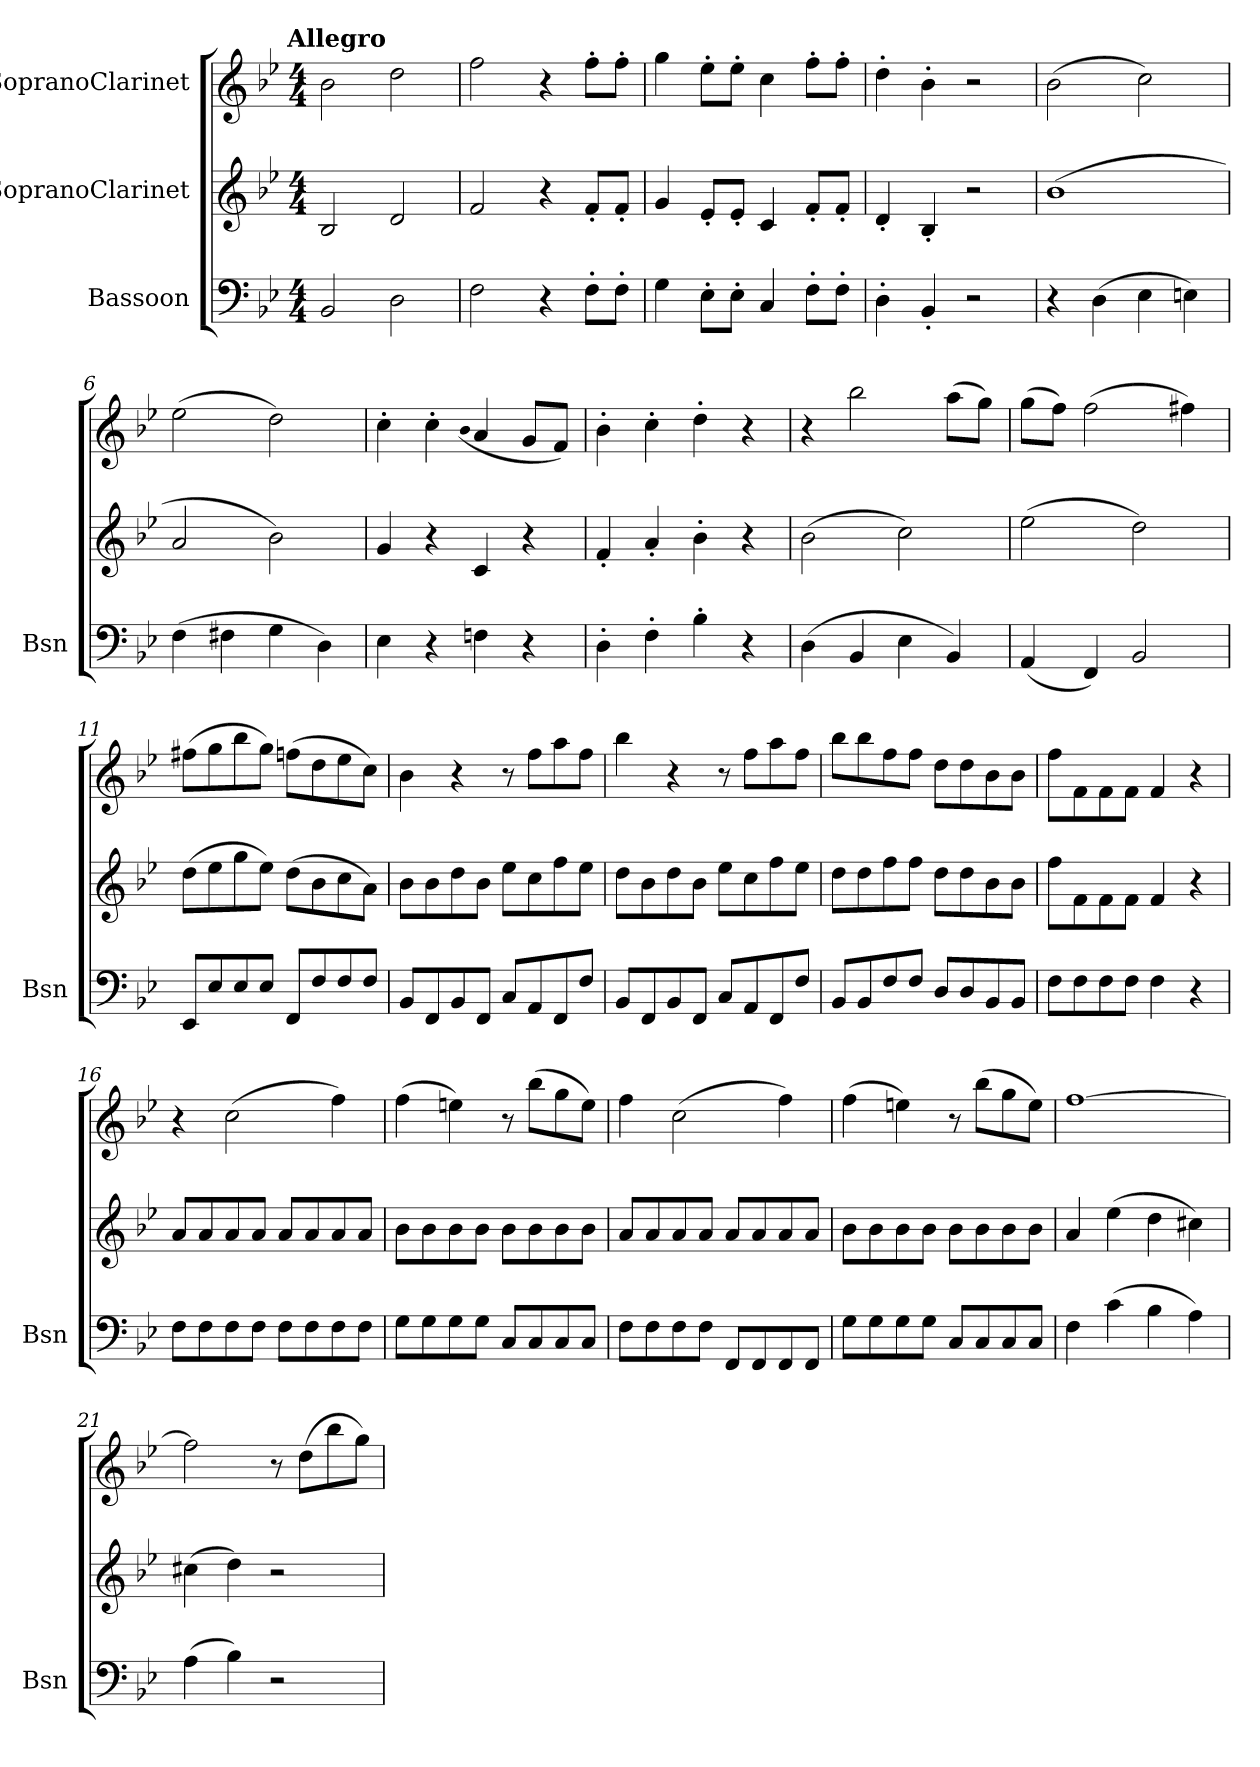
**kern	**kern	**kern
*part3	*part2	*part1
*staff3	*staff2	*staff1
*I"Bassoon	*I"SopranoClarinet	*I"SopranoClarinet
*I'Bsn	*	*
*clefF4	*clefG2	*clefG2
*k[b-e-]	*k[b-e-]	*k[b-e-]
!!LO:TX:omd:t=Allegro
*M4/4	*M4/4	*M4/4
*MM152	*MM152	*MM152
=1	=1	=1
2BB-/	2B-/	2b-\
2D\	2d/	2dd\
=2	=2	=2
2F\	2f/	2ff\
4r	4r	4r
8F'\L	8f'/L	8ff'\L
8F'\J	8f'/J	8ff'\J
=3	=3	=3
4G\	4g/	4gg\
8E-'\L	8e-'/L	8ee-'\L
8E-'\J	8e-'/J	8ee-'\J
4C/	4c/	4cc\
8F'\L	8f'/L	8ff'\L
8F'\J	8f'/J	8ff'\J
=4	=4	=4
4D'\	4d'/	4dd'\
4BB-'/	4B-'/	4b-'\
2r	2r	2r
=5	=5	=5
4r	(1b-	(2b-\
(4D\	.	.
4E-\	.	2cc\)
4En\)	.	.
=6	=6	=6
(4F\	2a/	(2ee-\
4F#X\	.	.
4G\	2b-\)	2dd\)
4D\)	.	.
=7	=7	=7
4E-\	4g/	4cc'\
4r	4r	4cc'\
.	.	(qb-
4Fn\	4c/	4a/
4r	4r	8g/L
.	.	8f/J)
=8	=8	=8
4D'\	4f'/	4b-'\
4F'\	4a'/	4cc'\
4B-'\	4b-'\	4dd'\
4r	4r	4r
=9	=9	=9
(4D\	(2b-\	4r
4BB-/	.	2bb-\
4E-\	2cc\)	.
4BB-/)	.	(8aa\L
.	.	8gg\J)
=10	=10	=10
(4AA/	(2ee-\	(8gg\L
.	.	8ff\J)
4FF/)	.	(2ff\
2BB-/	2dd\)	.
.	.	4ff#X\)
=11	=11	=11
8EE-/L	(8dd\L	(8ff#X\L
8E-/	8ee-\	8gg\
8E-/	8gg\	8bb-\
8E-/J	8ee-\J)	8gg\J)
8FF/L	(8dd\L	(8ffn\L
8F/	8b-\	8dd\
8F/	8cc\	8ee-\
8F/J	8a\J)	8cc\J)
=12	=12	=12
8BB-/L	8b-\L	4b-\
8FF/	8b-\	.
8BB-/	8dd\	4r
8FF/J	8b-\J	.
8C/L	8ee-\L	8r
8AA/	8cc\	8ff\L
8FF/	8ff\	8aa\
8F/J	8ee-\J	8ff\J
=13	=13	=13
8BB-/L	8dd\L	4bb-\
8FF/	8b-\	.
8BB-/	8dd\	4r
8FF/J	8b-\J	.
8C/L	8ee-\L	8r
8AA/	8cc\	8ff\L
8FF/	8ff\	8aa\
8F/J	8ee-\J	8ff\J
=14	=14	=14
8BB-/L	8dd\L	8bb-\L
8BB-/	8dd\	8bb-\
8F/	8ff\	8ff\
8F/J	8ff\J	8ff\J
8D/L	8dd\L	8dd\L
8D/	8dd\	8dd\
8BB-/	8b-\	8b-\
8BB-/J	8b-\J	8b-\J
=15	=15	=15
8F\L	8ff\L	8ff\L
8F\	8f\	8f\
8F\	8f\	8f\
8F\J	8f\J	8f\J
4F\	4f/	4f/
4r	4r	4r
=16	=16	=16
8F\L	8a/L	4r
8F\	8a/	.
8F\	8a/	(2cc\
8F\J	8a/J	.
8F\L	8a/L	.
8F\	8a/	.
8F\	8a/	4ff\)
8F\J	8a/J	.
=17	=17	=17
8G\L	8b-\L	(4ff\
8G\	8b-\	.
8G\	8b-\	4een\)
8G\J	8b-\J	.
8C/L	8b-\L	8r
8C/	8b-\	(8bb-\L
8C/	8b-\	8gg\
8C/J	8b-\J	8ee\J)
=18	=18	=18
8F\L	8a/L	4ff\
8F\	8a/	.
8F\	8a/	(2cc\
8F\J	8a/J	.
8FF/L	8a/L	.
8FF/	8a/	.
8FF/	8a/	4ff\)
8FF/J	8a/J	.
=19	=19	=19
8G\L	8b-\L	(4ff\
8G\	8b-\	.
8G\	8b-\	4een\)
8G\J	8b-\J	.
8C/L	8b-\L	8r
8C/	8b-\	(8bb-\L
8C/	8b-\	8gg\
8C/J	8b-\J	8ee\J)
=20	=20	=20
4F\	4a/	[1ff
(4c\	(4ee-\	.
4B-\	4dd\	.
4A\)	4cc#X\)	.
=21	=21	=21
(4A\	(4cc#X\	2ff\]
4B-\)	4dd\)	.
2r	2r	8r
.	.	(8dd\L
.	.	8bb-\
.	.	8gg\J)
=	=	=
*-	*-	*-
